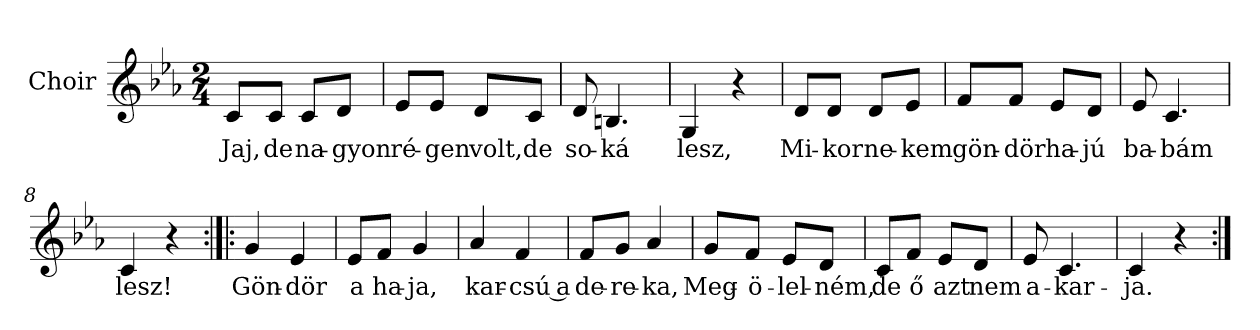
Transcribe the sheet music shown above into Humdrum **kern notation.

**kern	**text
*part1	*part1
*staff1	*staff1
*I"Choir	*
*I'Ch	*
*clefG2	*
*k[b-e-a-]	*
*E-:	*
*M2/4	*
=1	=1
8c/L	Jaj,
8c/J	de
8c/L	na-
8d/J	-gyon
=2	=2
8e-/L	ré-
8e-/J	-gen
8d/L	volt,
8c/J	de
=3	=3
8d/	so-
4.Bn/	-ká
=4	=4
4G/	lesz,
4r	.
=5	=5
8d/L	Mi-
8d/J	-kor
8d/L	ne-
8e-/J	-kem
=6	=6
8f/L	gön-
8f/J	-dör
8e-/L	ha-
8d/J	-jú
=7	=7
8e-/	ba-
4.c/	-bám
=8	=8
4c/	lesz!
4r	.
!!LO:LB:g=z
=9:|!|:	=9:|!|:
4g/	Gön-
4e-/	dör
=10	=10
8e-/L	a
8f/J	ha-
4g/	-ja,
=11	=11
4a-/	kar-
4f/	csú a
=12	=12
8f/L	de-
8g/J	-re-
4a-/	-ka,
=13	=13
8g/L	Meg-
8f/J	-ö-
8e-/L	-lel-
8d/J	-ném,
=14	=14
8c/L	de
8f/J	ő
8e-/L	azt
8d/J	nem
=15	=15
8e-/	a-
4.c/	-kar-
=16	=16
4c/	-ja.
4r	.
=:|!	=:|!
*-	*-
